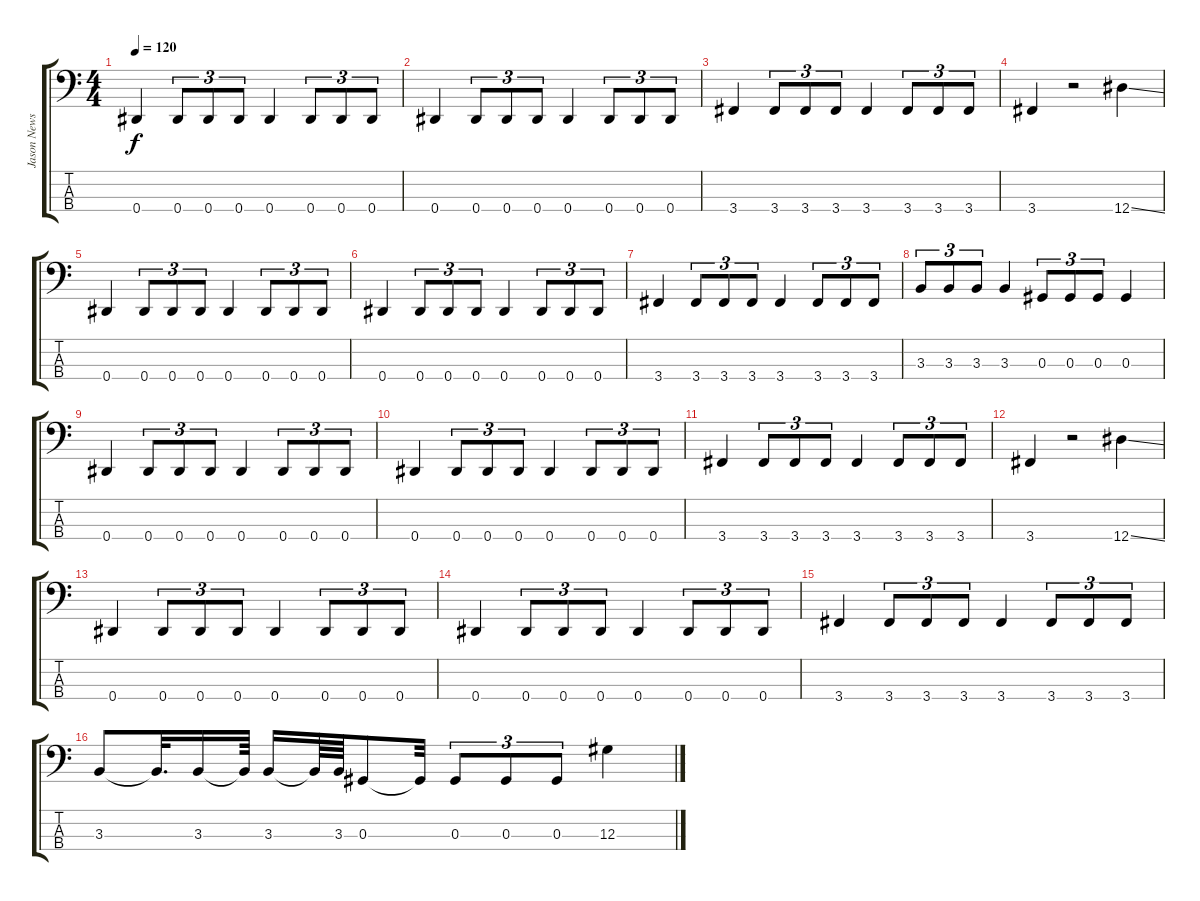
\track ("Jason Newsted" "Jason News") {instrument electricbasspick}
\staff {score tabs}
\tuning (Gb2 Db2 Ab1 Eb1) {hide}
\ts (4 4)
\tempo 120
\clef f4
\ks c
0.4.4{dy f} 0.4.8{tu (3 2)} 0.4.8{tu (3 2)} 0.4.8{tu (3 2)} 0.4.4 0.4.8{tu (3 2)} 0.4.8{tu (3 2)} 0.4.8{tu (3 2)} |
0.4.4 0.4.8{tu (3 2)} 0.4.8{tu (3 2)} 0.4.8{tu (3 2)} 0.4.4 0.4.8{tu (3 2)} 0.4.8{tu (3 2)} 0.4.8{tu (3 2)} |
3.4.4 3.4.8{tu (3 2)} 3.4.8{tu (3 2)} 3.4.8{tu (3 2)} 3.4.4 3.4.8{tu (3 2)} 3.4.8{tu (3 2)} 3.4.8{tu (3 2)} |
3.4.4 r.2 12.4{ss}.4 |
0.4.4 0.4.8{tu (3 2)} 0.4.8{tu (3 2)} 0.4.8{tu (3 2)} 0.4.4 0.4.8{tu (3 2)} 0.4.8{tu (3 2)} 0.4.8{tu (3 2)} |
0.4.4 0.4.8{tu (3 2)} 0.4.8{tu (3 2)} 0.4.8{tu (3 2)} 0.4.4 0.4.8{tu (3 2)} 0.4.8{tu (3 2)} 0.4.8{tu (3 2)} |
3.4.4 3.4.8{tu (3 2)} 3.4.8{tu (3 2)} 3.4.8{tu (3 2)} 3.4.4 3.4.8{tu (3 2)} 3.4.8{tu (3 2)} 3.4.8{tu (3 2)} |
3.3.8{tu (3 2)} 3.3.8{tu (3 2)} 3.3.8{tu (3 2)} 3.3.4 0.3.8{tu (3 2)} 0.3.8{tu (3 2)} 0.3.8{tu (3 2)} 0.3.4 |
0.4.4 0.4.8{tu (3 2)} 0.4.8{tu (3 2)} 0.4.8{tu (3 2)} 0.4.4 0.4.8{tu (3 2)} 0.4.8{tu (3 2)} 0.4.8{tu (3 2)} |
0.4.4 0.4.8{tu (3 2)} 0.4.8{tu (3 2)} 0.4.8{tu (3 2)} 0.4.4 0.4.8{tu (3 2)} 0.4.8{tu (3 2)} 0.4.8{tu (3 2)} |
3.4.4 3.4.8{tu (3 2)} 3.4.8{tu (3 2)} 3.4.8{tu (3 2)} 3.4.4 3.4.8{tu (3 2)} 3.4.8{tu (3 2)} 3.4.8{tu (3 2)} |
3.4.4 r.2 12.4{ss}.4 |
0.4.4 0.4.8{tu (3 2)} 0.4.8{tu (3 2)} 0.4.8{tu (3 2)} 0.4.4 0.4.8{tu (3 2)} 0.4.8{tu (3 2)} 0.4.8{tu (3 2)} |
0.4.4 0.4.8{tu (3 2)} 0.4.8{tu (3 2)} 0.4.8{tu (3 2)} 0.4.4 0.4.8{tu (3 2)} 0.4.8{tu (3 2)} 0.4.8{tu (3 2)} |
3.4.4 3.4.8{tu (3 2)} 3.4.8{tu (3 2)} 3.4.8{tu (3 2)} 3.4.4 3.4.8{tu (3 2)} 3.4.8{tu (3 2)} 3.4.8{tu (3 2)} |
3.3.8 3.3{t}.32{d} 3.3.16 3.3{t}.64 3.3.16 3.3{t}.64 3.3.64 0.3.8 0.3{t}.32 0.3.8{tu (3 2)} 0.3.8{tu (3 2)} 0.3.8{tu (3 2)} 12.3.4
